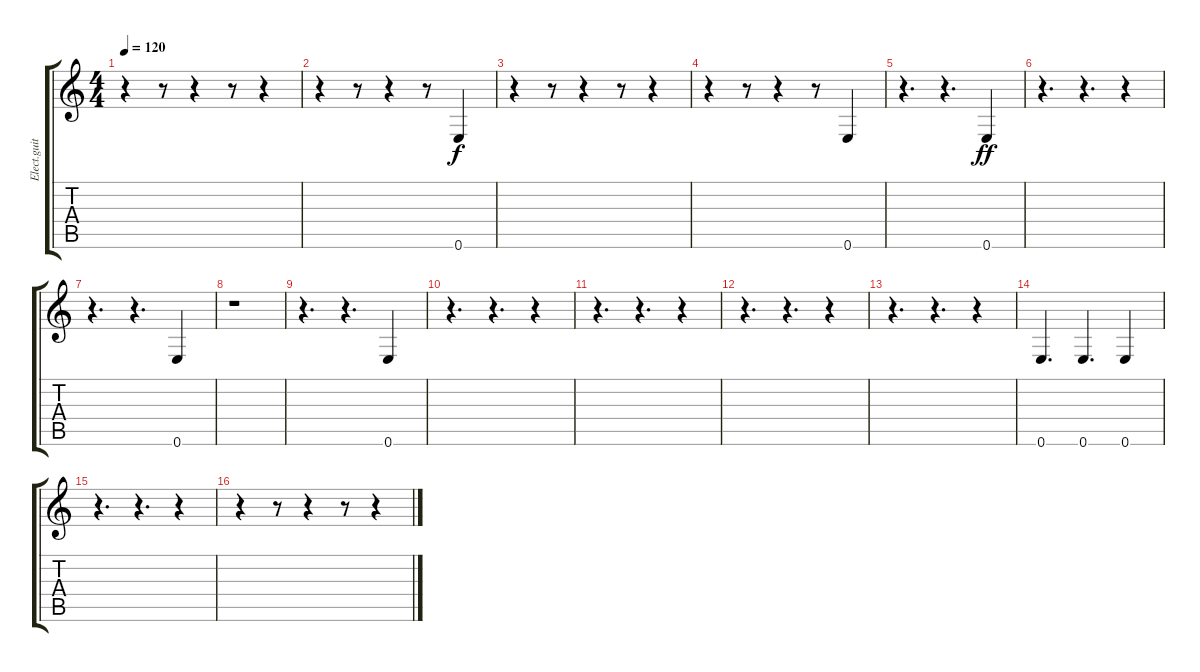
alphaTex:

\track ("Elect.guitar (jazz) " "Elect.guit") {instrument electricguitarjazz}
\staff {score tabs}
\tuning (E4 B3 G3 D3 A2 E2) {hide}
\ts (4 4)
\tempo 120
\clef g2
\ks c
r.4{dy f} r.8 r.4 r.8 r.4 |
r.4 r.8 r.4 r.8 0.6.4 |
r.4 r.8 r.4 r.8 r.4 |
r.4 r.8 r.4 r.8 0.6.4 |
r.4{d} r.4{d} 0.6.4{dy ff} |
r.4{d} r.4{d} r.4 |
r.4{d} r.4{d} 0.6.4 |
r.1 |
r.4{d} r.4{d} 0.6.4 |
r.4{d} r.4{d} r.4 |
r.4{d} r.4{d} r.4 |
r.4{d} r.4{d} r.4 |
r.4{d} r.4{d} r.4 |
0.6.4{d} 0.6.4{d} 0.6.4 |
r.4{d} r.4{d} r.4 |
r.4 r.8 r.4 r.8 r.4
